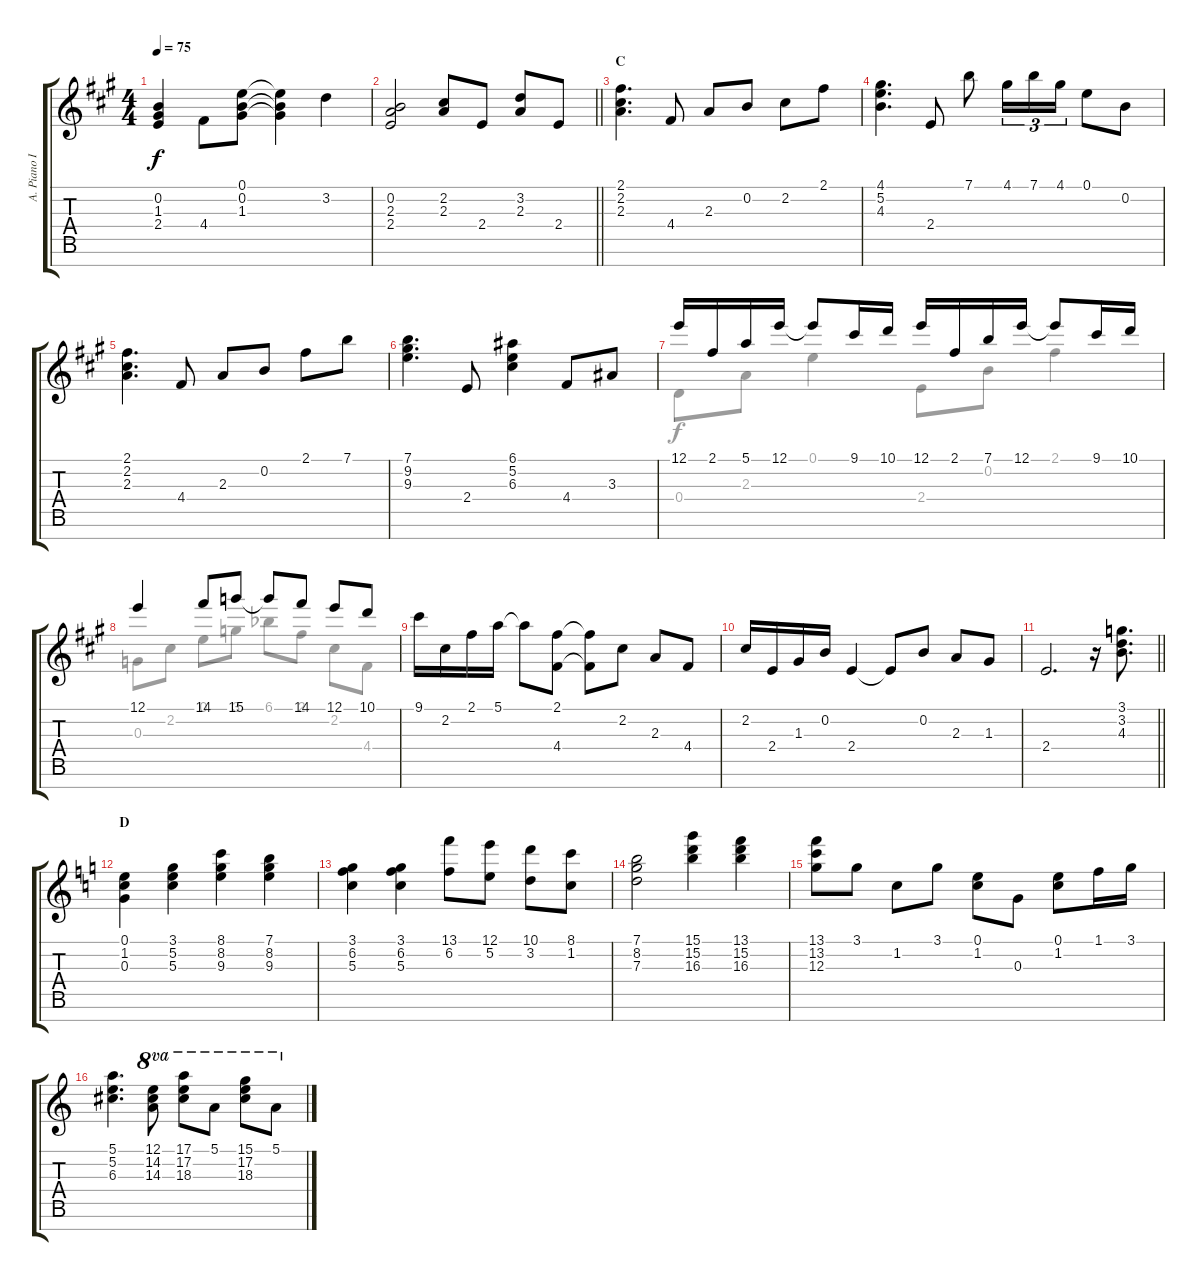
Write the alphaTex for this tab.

\track ("A. Piano I (Right Hand)" "A. Piano I") {instrument acousticgrandpiano}
\staff {score tabs}
\tuning (E5 B4 G4 D4 A3 E3 B2) {hide}
\voice
\ts (4 4)
\tempo 75
\clef g2
\ks a
(0.2 1.3 2.4).4{dy f} 4.4.8 (0.1 0.2 1.3).8 (0.1{t} 0.2{t} 1.3{t}).4 3.2.4 |
\barLineRight lightlight
(0.2 2.3 2.4).2 (2.2 2.3).8 2.4.8 (3.2 2.3).8 2.4.8 |
\section ("" "C")
(2.1 2.2 2.3).4{d} 4.4.8 2.3.8 0.2.8 2.2.8 2.1.8 |
(4.1 5.2 4.3).4{d} 2.4.8 7.1.8 4.1.16{tu (3 2)} 7.1.16{tu (3 2)} 4.1.16{tu (3 2)} 0.1.8 0.2.8 |
(2.1 2.2 2.3).4{d} 4.4.8 2.3.8 0.2.8 2.1.8 7.1.8 |
(7.1 9.2 9.3).4{d} 2.4.8 (6.1 5.2 6.3).4 4.4.8 3.3.8 |
12.1.16 2.1.16 5.1.16 12.1.16 12.1{t}.8 9.1.16 10.1.16 12.1.16 2.1.16 7.1.16 12.1.16 12.1{t}.8 9.1.16 10.1.16 |
12.1.4 14.1.8 15.1.8 15.1{t}.8 14.1.8 12.1.8 10.1.8 |
9.1.16 2.2.16 2.1.16 5.1.16 5.1{t}.8 (2.1 4.4).8 (2.1{t} 4.4{t}).8 2.2.8 2.3.8 4.4.8 |
2.2.16 2.4.16 1.3.16 0.2.16 2.4.4 2.4{t}.8 0.2.8 2.3.8 1.3.8 |
\barLineRight lightlight
2.4.2{d} r.16 (3.1 3.2 4.3).8{d} |
\section ("" "D")
\ks c
(0.1 1.2 0.3).4 (3.1 5.2 5.3).4 (8.1 8.2 9.3).4 (7.1 8.2 9.3).4 |
(3.1 6.2 5.3).4 (3.1 6.2 5.3).4 (13.1 6.2).8 (12.1 5.2).8 (10.1 3.2).8 (8.1 1.2).8 |
(7.1 8.2 7.3).2 (15.1 15.2 16.3).4 (13.1 15.2 16.3).4 |
(13.1 13.2 12.3).8 3.1.8 1.2.8 3.1.8 (0.1 1.2).8 0.3.8 (0.1 1.2).8 1.1.16 3.1.16 |
(5.1 5.2 6.3).4{d} (12.1 14.2 14.3).8{ot 8va} (17.1 17.2 18.3).8{ot 8va} 5.1.8{ot 8va} (15.1 17.2 18.3).8{ot 8va} 5.1.8{ot 8va}
\voice
\clef g2
\ottava regular
\simile none
\ks a
|
\barLineRight lightlight
|
|
|
|
|
0.4.8 2.3.8 0.1.4 2.4.8 0.2.8 2.1.4 |
0.3.8 2.2.8 0.1.8 3.1.8 6.1{acc b}.8 2.1.8 2.2.8 4.4.8 |
|
|
\barLineRight lightlight
|
\ks c
|
|
|
|
